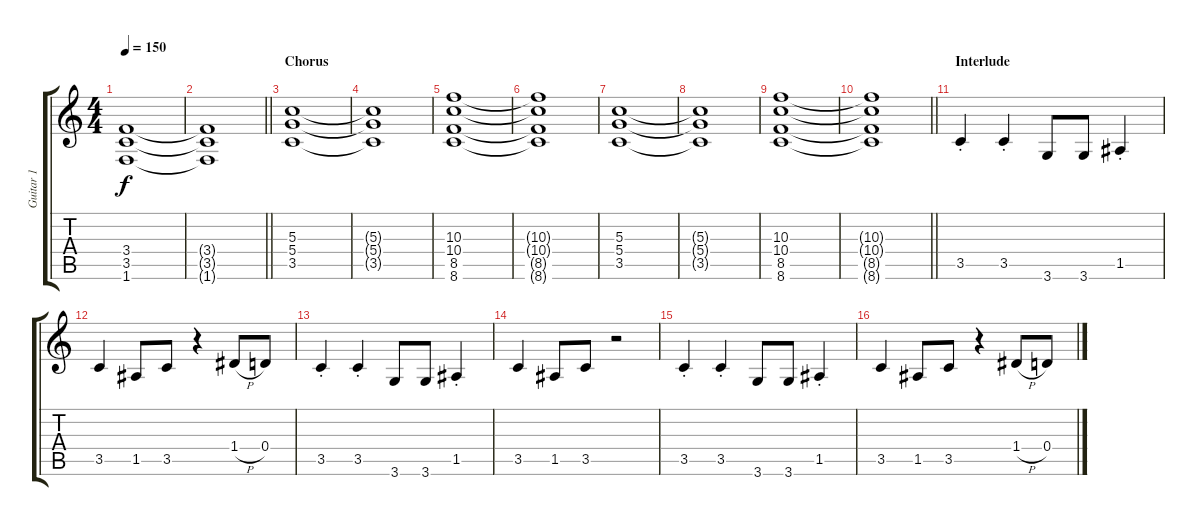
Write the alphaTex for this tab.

\track ("Guitar 1" "Guitar 1") {instrument distortionguitar}
\staff {score tabs}
\tuning (E4 B3 G3 D3 A2 E2) {hide}
\ts (4 4)
\tempo 150
\clef g2
\ks c
(3.4 3.5 1.6).1{dy f} |
\barLineRight lightlight
(3.4{t} 3.5{t} 1.6{t}).1 |
\section ("" "Chorus")
(5.3 5.4 3.5).1 |
(5.3{t} 5.4{t} 3.5{t}).1 |
(10.3 10.4 8.5 8.6).1 |
(10.3{t} 10.4{t} 8.5{t} 8.6{t}).1 |
(5.3 5.4 3.5).1 |
(5.3{t} 5.4{t} 3.5{t}).1 |
(10.3 10.4 8.5 8.6).1 |
\barLineRight lightlight
(10.3{t} 10.4{t} 8.5{t} 8.6{t}).1 |
\section ("" "Interlude")
3.5{st}.4 3.5{st}.4 3.6.8 3.6.8 1.5{st}.4 |
3.5.4 1.5.8 3.5.8 r.4 1.4{h}.8 0.4.8 |
3.5{st}.4 3.5{st}.4 3.6.8 3.6.8 1.5{st}.4 |
3.5.4 1.5.8 3.5.8 r.2 |
3.5{st}.4 3.5{st}.4 3.6.8 3.6.8 1.5{st}.4 |
3.5.4 1.5.8 3.5.8 r.4 1.4{h}.8 0.4.8
